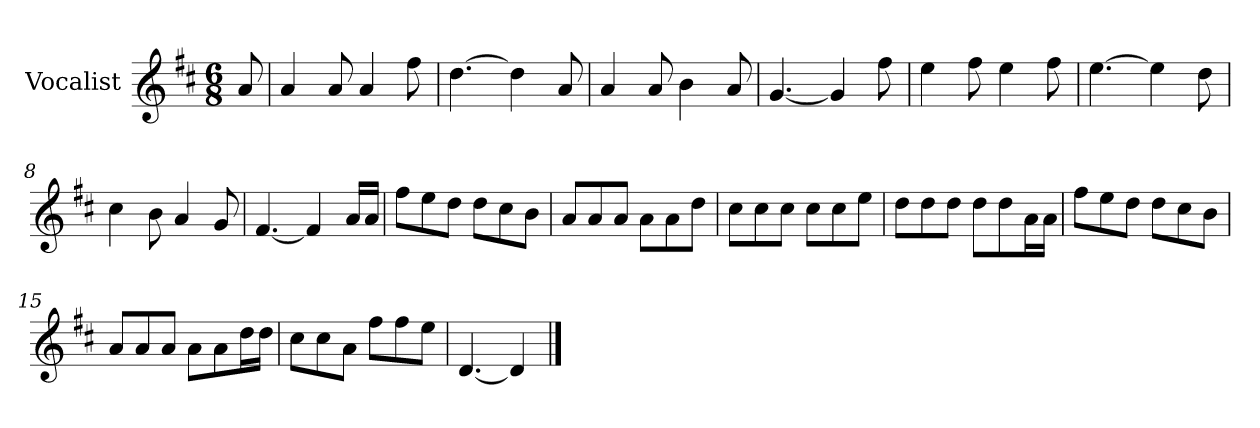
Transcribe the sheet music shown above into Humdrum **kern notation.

**kern
*part1
*staff1
*I"Vocalist
*k[f#c#]
*D:
*M6/8
=1
8a
=2
4a
8a
4a
8ff#
=3
[4.dd
4dd]
8a
=4
4a
8a
4b
8a
=5
[4.g
4g]
8ff#
=6
4ee
8ff#
4ee
8ff#
=7
[4.ee
4ee]
8dd
=8
4cc#
8b
4a
8g
=9
[4.f#
4f#]
16aLL
16aJJ
=10
8ff#L
8ee
8ddJ
8ddL
8cc#
8bJ
=11
8aL
8a
8aJ
8aL
8a
8ddJ
=12
8cc#L
8cc#
8cc#J
8cc#L
8cc#
8eeJ
=13
8ddL
8dd
8ddJ
8ddL
8dd
16aL
16aJJ
=14
8ff#L
8ee
8ddJ
8ddL
8cc#
8bJ
=15
8aL
8a
8aJ
8aL
8a
16ddL
16ddJJ
=16
8cc#L
8cc#
8aJ
8ff#L
8ff#
8eeJ
=17
[4.d
4d]
==
*-
